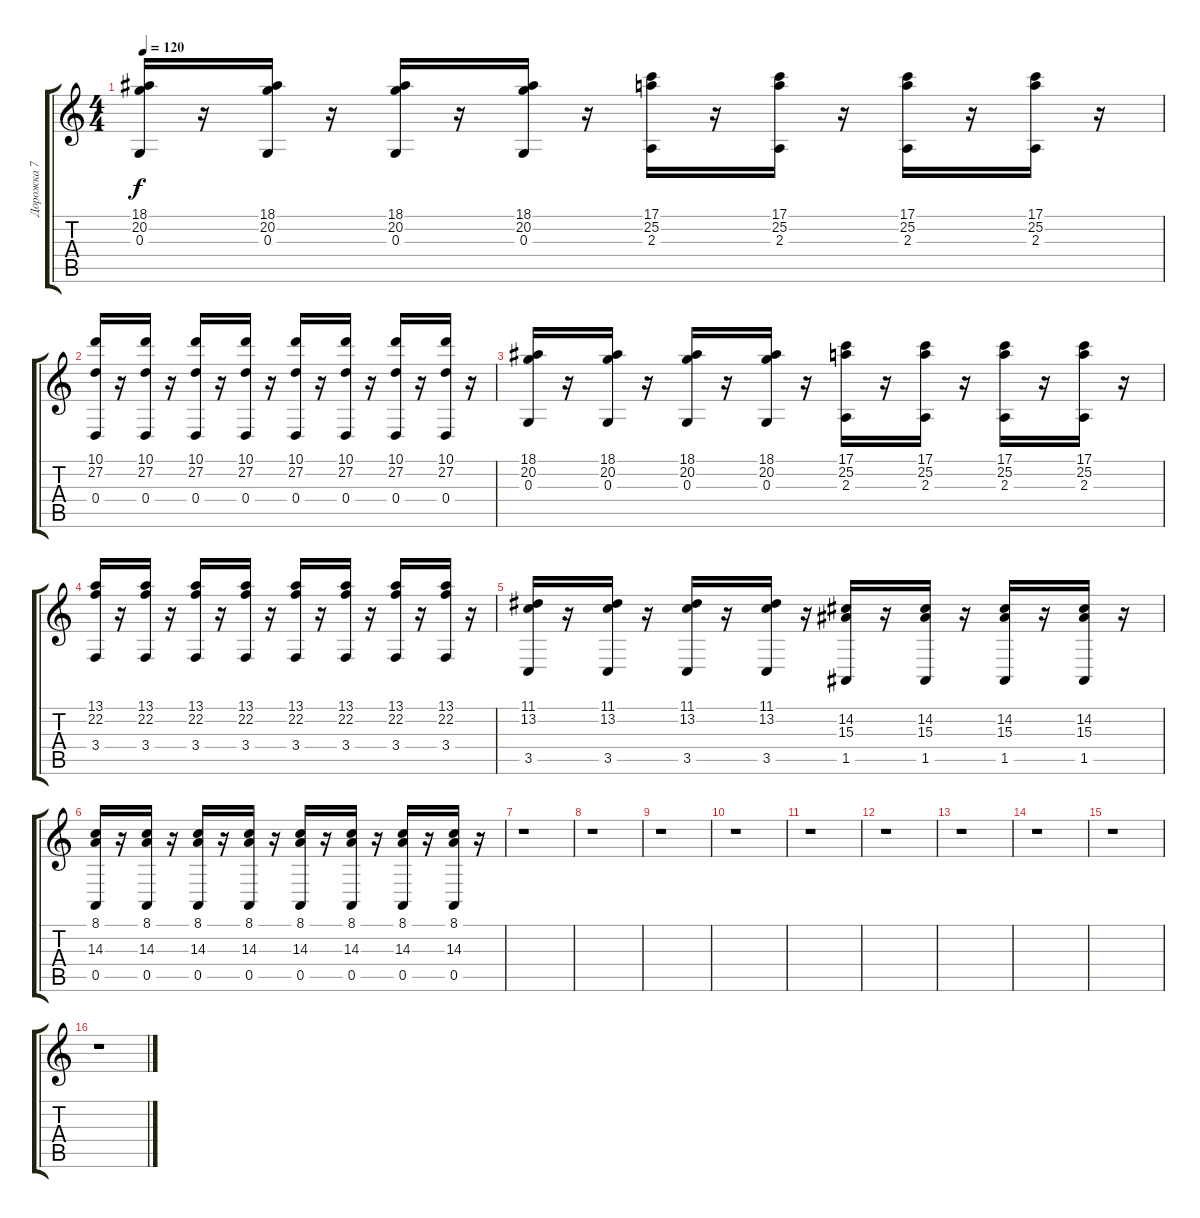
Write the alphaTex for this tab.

\track ("Дорожка 7" "Дорожка 7") {instrument lead6voice}
\staff {score tabs}
\tuning (E4 B3 G3 D3 A2 E2) {hide}
\ts (4 4)
\tempo 120
\clef g2
\ks c
(18.1 20.2 0.3).16{dy f} r.16 (18.1 20.2 0.3).16 r.16 (18.1 20.2 0.3).16 r.16 (18.1 20.2 0.3).16 r.16 (17.1 25.2 2.3).16 r.16 (17.1 25.2 2.3).16 r.16 (17.1 25.2 2.3).16 r.16 (17.1 25.2 2.3).16 r.16 |
(10.1 27.2 0.4).16 r.16 (10.1 27.2 0.4).16 r.16 (10.1 27.2 0.4).16 r.16 (10.1 27.2 0.4).16 r.16 (10.1 27.2 0.4).16 r.16 (10.1 27.2 0.4).16 r.16 (10.1 27.2 0.4).16 r.16 (10.1 27.2 0.4).16 r.16 |
(18.1 20.2 0.3).16 r.16 (18.1 20.2 0.3).16 r.16 (18.1 20.2 0.3).16 r.16 (18.1 20.2 0.3).16 r.16 (17.1 25.2 2.3).16 r.16 (17.1 25.2 2.3).16 r.16 (17.1 25.2 2.3).16 r.16 (17.1 25.2 2.3).16 r.16 |
(13.1 22.2 3.4).16 r.16 (13.1 22.2 3.4).16 r.16 (13.1 22.2 3.4).16 r.16 (13.1 22.2 3.4).16 r.16 (13.1 22.2 3.4).16 r.16 (13.1 22.2 3.4).16 r.16 (13.1 22.2 3.4).16 r.16 (13.1 22.2 3.4).16 r.16 |
(11.1 13.2 3.5).16 r.16 (11.1 13.2 3.5).16 r.16 (11.1 13.2 3.5).16 r.16 (11.1 13.2 3.5).16 r.16 (14.2 15.3 1.5).16 r.16 (14.2 15.3 1.5).16 r.16 (14.2 15.3 1.5).16 r.16 (14.2 15.3 1.5).16 r.16 |
(8.1 14.3 0.5).16 r.16 (8.1 14.3 0.5).16 r.16 (8.1 14.3 0.5).16 r.16 (8.1 14.3 0.5).16 r.16 (8.1 14.3 0.5).16 r.16 (8.1 14.3 0.5).16 r.16 (8.1 14.3 0.5).16 r.16 (8.1 14.3 0.5).16 r.16 |
r.1 |
r.1 |
r.1 |
r.1 |
r.1 |
r.1 |
r.1 |
r.1 |
r.1 |
r.1
